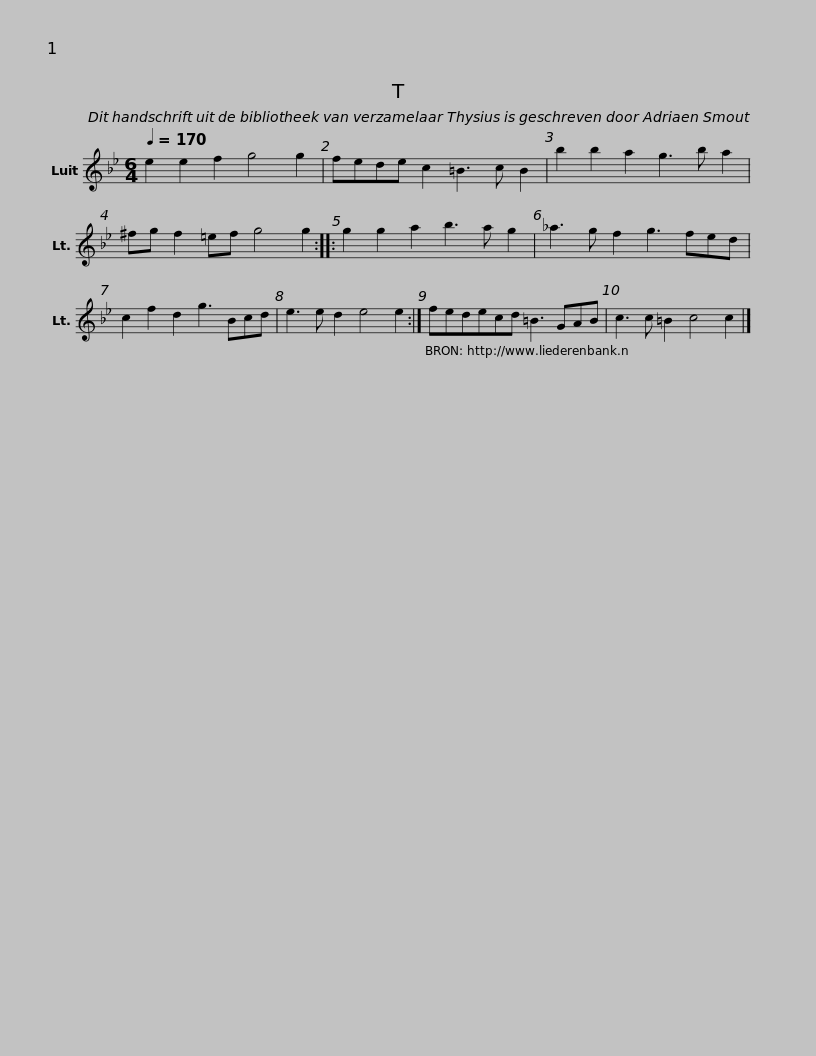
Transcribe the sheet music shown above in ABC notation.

X:1
L:1/8
Q:1/4=170
M:6/4
I:linebreak $
K:Bb
V:1 treble
V:1
 e2 e2 f2 g4 g2 | fede c2 =B3 c B2 | b2 b2 a2 g3 b a2 | ^fg f2 =ef g4 g2 ::$ g2 g2 a2 b3 a g2 | %5
 _a3 g f2 g3 fed | c2 f2 d2 g3 Bcd | e3 e d2 e4 e2 :|$ fedecd =B3 GAB | c3 c =B2 c4 c2 |] %10
